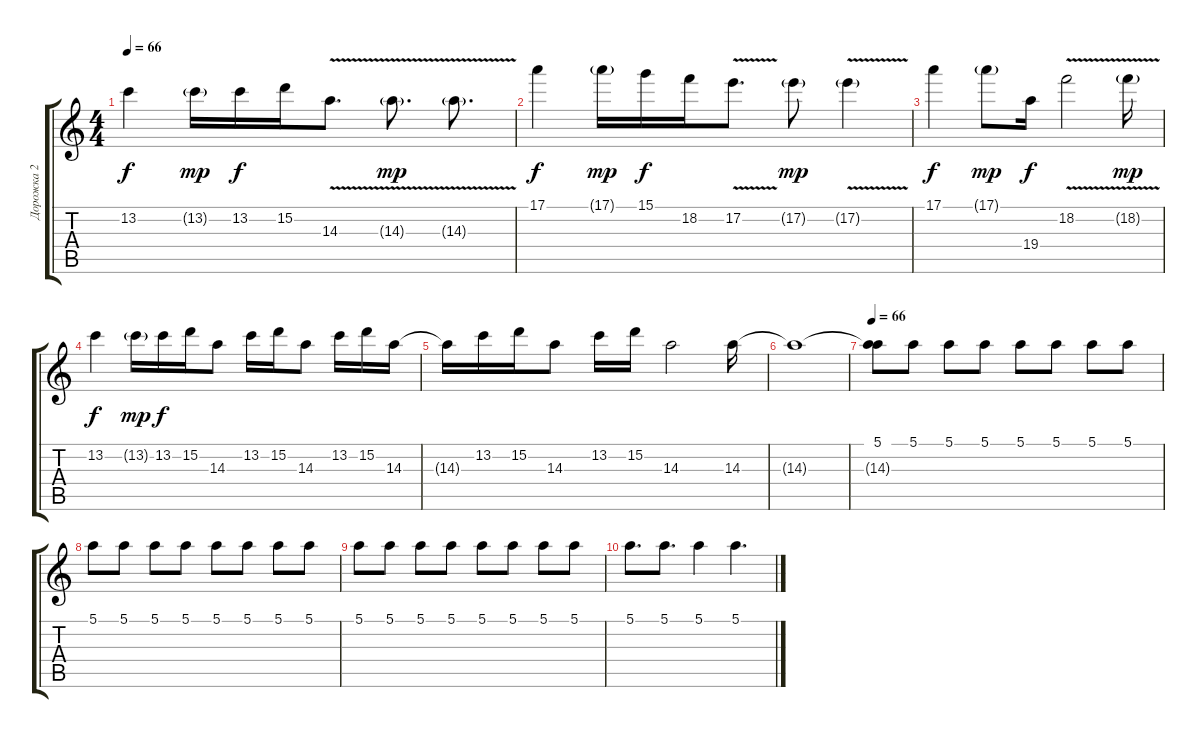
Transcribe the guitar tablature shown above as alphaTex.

\track ("Дорожка 2" "Дорожка 2") {instrument overdrivenguitar}
\staff {score tabs}
\tuning (E4 B3 G3 D3 A2 E2) {hide}
\ts (4 4)
\tempo 66
\clef g2
\ks c
13.2.4{dy f} 13.2{g}.16{dy mp} 13.2.16{dy f} 15.2.16 14.3{v}.8{d} 14.3{v g}.8{d dy mp} 14.3{v g}.8{d} |
17.1.4{dy f} 17.1{g}.16{dy mp} 15.1.16{dy f} 18.2.16 17.2{v}.8{d} 17.2{g}.8{dy mp} 17.2{v g}.4 |
17.1.4{dy f} 17.1{g}.8{dy mp} 19.4.16{dy f} 18.2{v}.2 18.2{v g}.16{dy mp} |
13.2.4{dy f} 13.2{g}.16{dy mp} 13.2.16{dy f} 15.2.16 14.3.8 13.2.16 15.2.16 14.3.8 13.2.16 15.2.16 14.3.16 |
14.3{t}.16 13.2.16 15.2.16 14.3.8 13.2.16 15.2.16 14.3.2 14.3.16 |
14.3{t}.1 |
\tempo 66
(5.1 14.3{t}).8{instrument acousticguitarsteel} 5.1.8 5.1.8 5.1.8 5.1.8 5.1.8 5.1.8 5.1.8 |
5.1.8 5.1.8 5.1.8 5.1.8 5.1.8 5.1.8 5.1.8 5.1.8 |
5.1.8 5.1.8 5.1.8 5.1.8 5.1.8 5.1.8 5.1.8 5.1.8 |
5.1.8{d} 5.1.8{d} 5.1.4 5.1.4{d}
